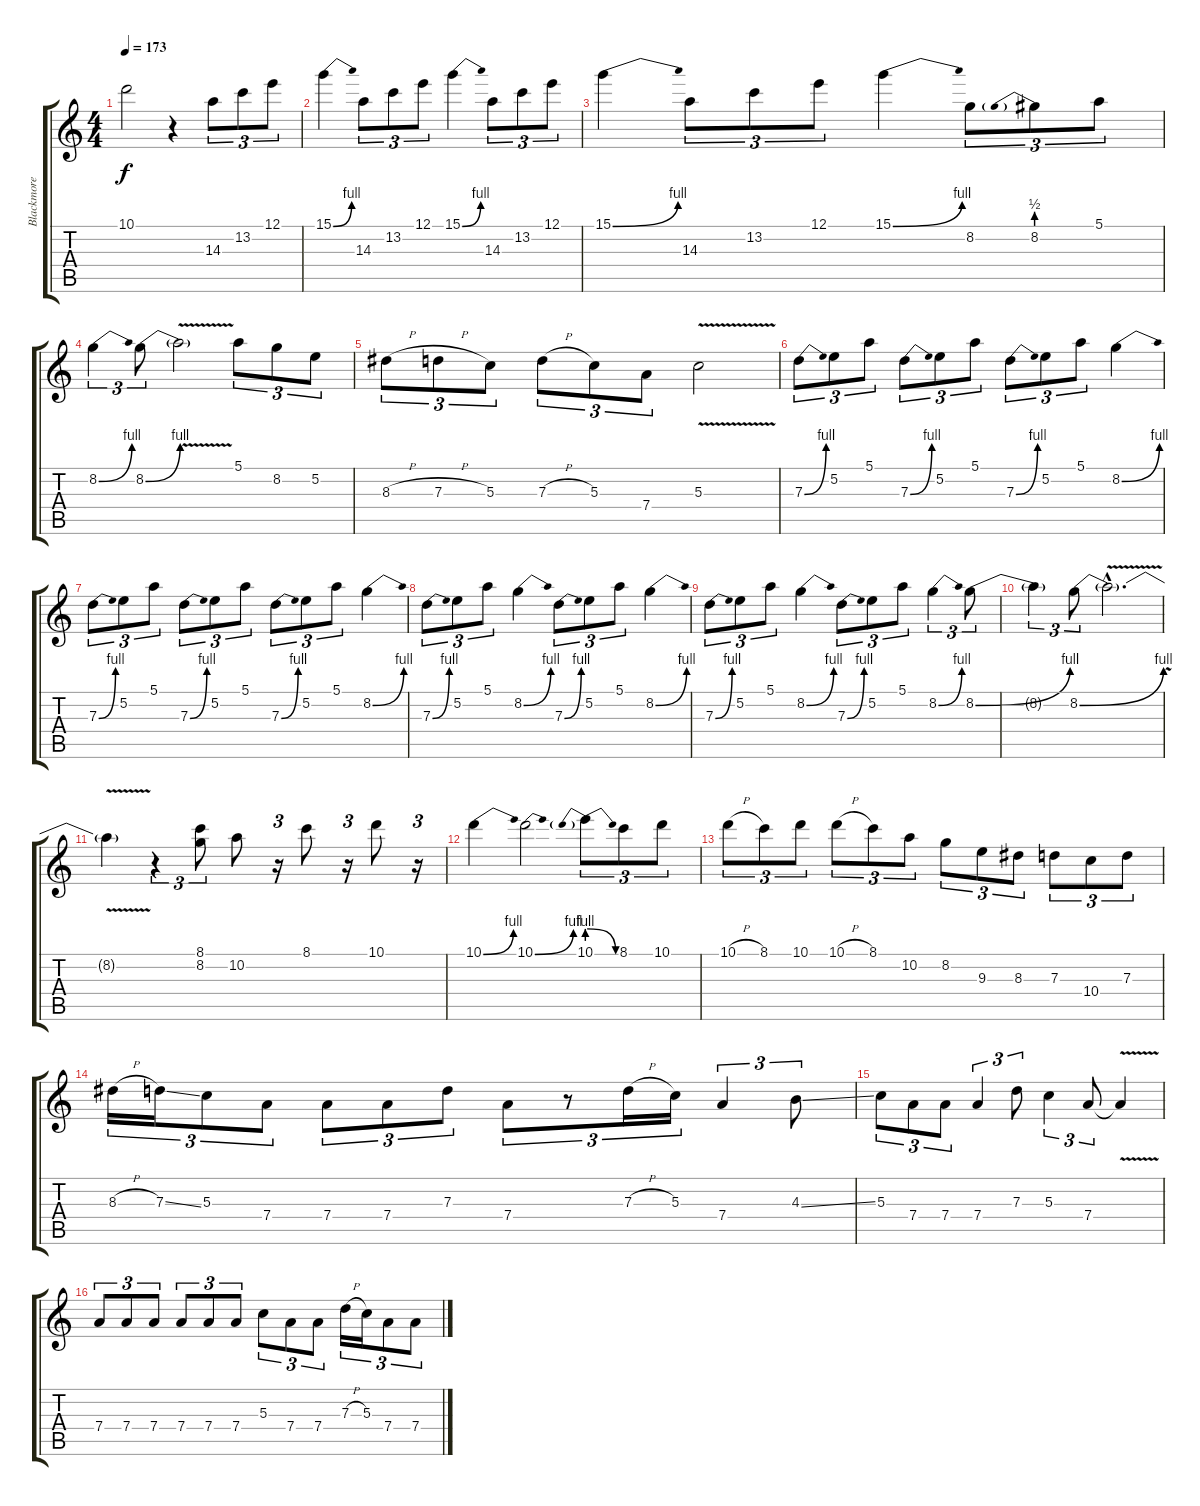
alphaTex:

\track ("Blackmore" "Blackmore") {instrument overdrivenguitar}
\staff {score tabs}
\tuning (E4 B3 G3 D3 A2 E2) {hide}
\ts (4 4)
\tempo 173
\clef g2
\ks c
10.1{t}.2{dy f} r.4 14.3.8{tu (3 2)} 13.2.8{tu (3 2)} 12.1.8{tu (3 2)} |
15.1{be (bend 0 0 60 4)}.4 14.3.8{tu (3 2)} 13.2.8{tu (3 2)} 12.1.8{tu (3 2)} 15.1{be (bend 0 0 60 4)}.4 14.3.8{tu (3 2)} 13.2.8{tu (3 2)} 12.1.8{tu (3 2)} |
15.1{be (bend 0 0 60 4)}.4 14.3.8{tu (3 2)} 13.2.8{tu (3 2)} 12.1.8{tu (3 2)} 15.1{be (bend 0 0 60 4)}.4 8.2.8{tu (3 2)} 8.2{be (prebend 0 2 60 2)}.8{tu (3 2)} 5.1.8{tu (3 2)} |
8.2{be (bend 0 0 60 4)}.4{tu (3 2)} 8.2{be (bend 0 0 60 4)}.8{tu (3 2)} 8.2{v t}.2 5.1.8{tu (3 2)} 8.2.8{tu (3 2)} 5.2.8{tu (3 2)} |
8.3{h}.8{tu (3 2)} 7.3{h}.8{tu (3 2)} 5.3.8{tu (3 2)} 7.3{h}.8{tu (3 2)} 5.3.8{tu (3 2)} 7.4.8{tu (3 2)} 5.3{v}.2 |
7.3{be (bend 0 0 60 4)}.8{tu (3 2)} 5.2.8{tu (3 2)} 5.1.8{tu (3 2)} 7.3{be (bend 0 0 60 4)}.8{tu (3 2)} 5.2.8{tu (3 2)} 5.1.8{tu (3 2)} 7.3{be (bend 0 0 60 4)}.8{tu (3 2)} 5.2.8{tu (3 2)} 5.1.8{tu (3 2)} 8.2{be (bend 0 0 60 4)}.4 |
7.3{be (bend 0 0 60 4)}.8{tu (3 2)} 5.2.8{tu (3 2)} 5.1.8{tu (3 2)} 7.3{be (bend 0 0 60 4)}.8{tu (3 2)} 5.2.8{tu (3 2)} 5.1.8{tu (3 2)} 7.3{be (bend 0 0 60 4)}.8{tu (3 2)} 5.2.8{tu (3 2)} 5.1.8{tu (3 2)} 8.2{be (bend 0 0 60 4)}.4 |
7.3{be (bend 0 0 60 4)}.8{tu (3 2)} 5.2.8{tu (3 2)} 5.1.8{tu (3 2)} 8.2{be (bend 0 0 60 4)}.4 7.3{be (bend 0 0 60 4)}.8{tu (3 2)} 5.2.8{tu (3 2)} 5.1.8{tu (3 2)} 8.2{be (bend 0 0 60 4)}.4 |
7.3{be (bend 0 0 60 4)}.8{tu (3 2)} 5.2.8{tu (3 2)} 5.1.8{tu (3 2)} 8.2{be (bend 0 0 60 4)}.4 7.3{be (bend 0 0 60 4)}.8{tu (3 2)} 5.2.8{tu (3 2)} 5.1.8{tu (3 2)} 8.2{be (bend 0 0 60 4)}.4{tu (3 2)} 8.2{be (bend 0 0 60 4)}.8{tu (3 2)} |
8.2{t}.4{tu (3 2)} 8.2{be (bend 0 0 60 4)}.8{tu (3 2)} 8.2{v hac t}.2{d} |
8.2{t}.4 r.4{tu (3 2)} (8.1 8.2).8{tu (3 2)} 10.2.8 r.16{tu (3 2)} 8.1.8 r.16{tu (3 2)} 10.1.8 r.16{tu (3 2)} |
10.1{be (bend 0 0 60 4)}.4 10.1{be (bend 0 0 60 4)}.2 10.1{be (prebendrelease 0 4 60 0)}.8{tu (3 2)} 8.1.8{tu (3 2)} 10.1.8{tu (3 2)} |
10.1{h}.8{tu (3 2)} 8.1.8{tu (3 2)} 10.1.8{tu (3 2)} 10.1{h}.8{tu (3 2)} 8.1.8{tu (3 2)} 10.2.8{tu (3 2)} 8.2.8{tu (3 2)} 9.3.8{tu (3 2)} 8.3.8{tu (3 2)} 7.3.8{tu (3 2)} 10.4.8{tu (3 2)} 7.3.8{tu (3 2)} |
8.3{h}.16{tu (3 2)} 7.3{ss}.16{tu (3 2)} 5.3.8{tu (3 2)} 7.4.8{tu (3 2)} 7.4.8{tu (3 2)} 7.4.8{tu (3 2)} 7.3.8{tu (3 2)} 7.4.8{tu (3 2)} r.8{tu (3 2)} 7.3{h}.16{tu (3 2)} 5.3.16{tu (3 2)} 7.4.4{tu (3 2)} 4.3{ss}.8{tu (3 2)} |
5.3.8{tu (3 2)} 7.4.8{tu (3 2)} 7.4.8{tu (3 2)} 7.4.4{tu (3 2)} 7.3.8{tu (3 2)} 5.3.4{tu (3 2)} 7.4.8{tu (3 2)} 7.4{v t}.4 |
7.4.8{tu (3 2)} 7.4.8{tu (3 2)} 7.4.8{tu (3 2)} 7.4.8{tu (3 2)} 7.4.8{tu (3 2)} 7.4.8{tu (3 2)} 5.3.8{tu (3 2)} 7.4.8{tu (3 2)} 7.4.8{tu (3 2)} 7.3{h}.16{tu (3 2)} 5.3.16{tu (3 2)} 7.4.8{tu (3 2)} 7.4.8{tu (3 2)}
